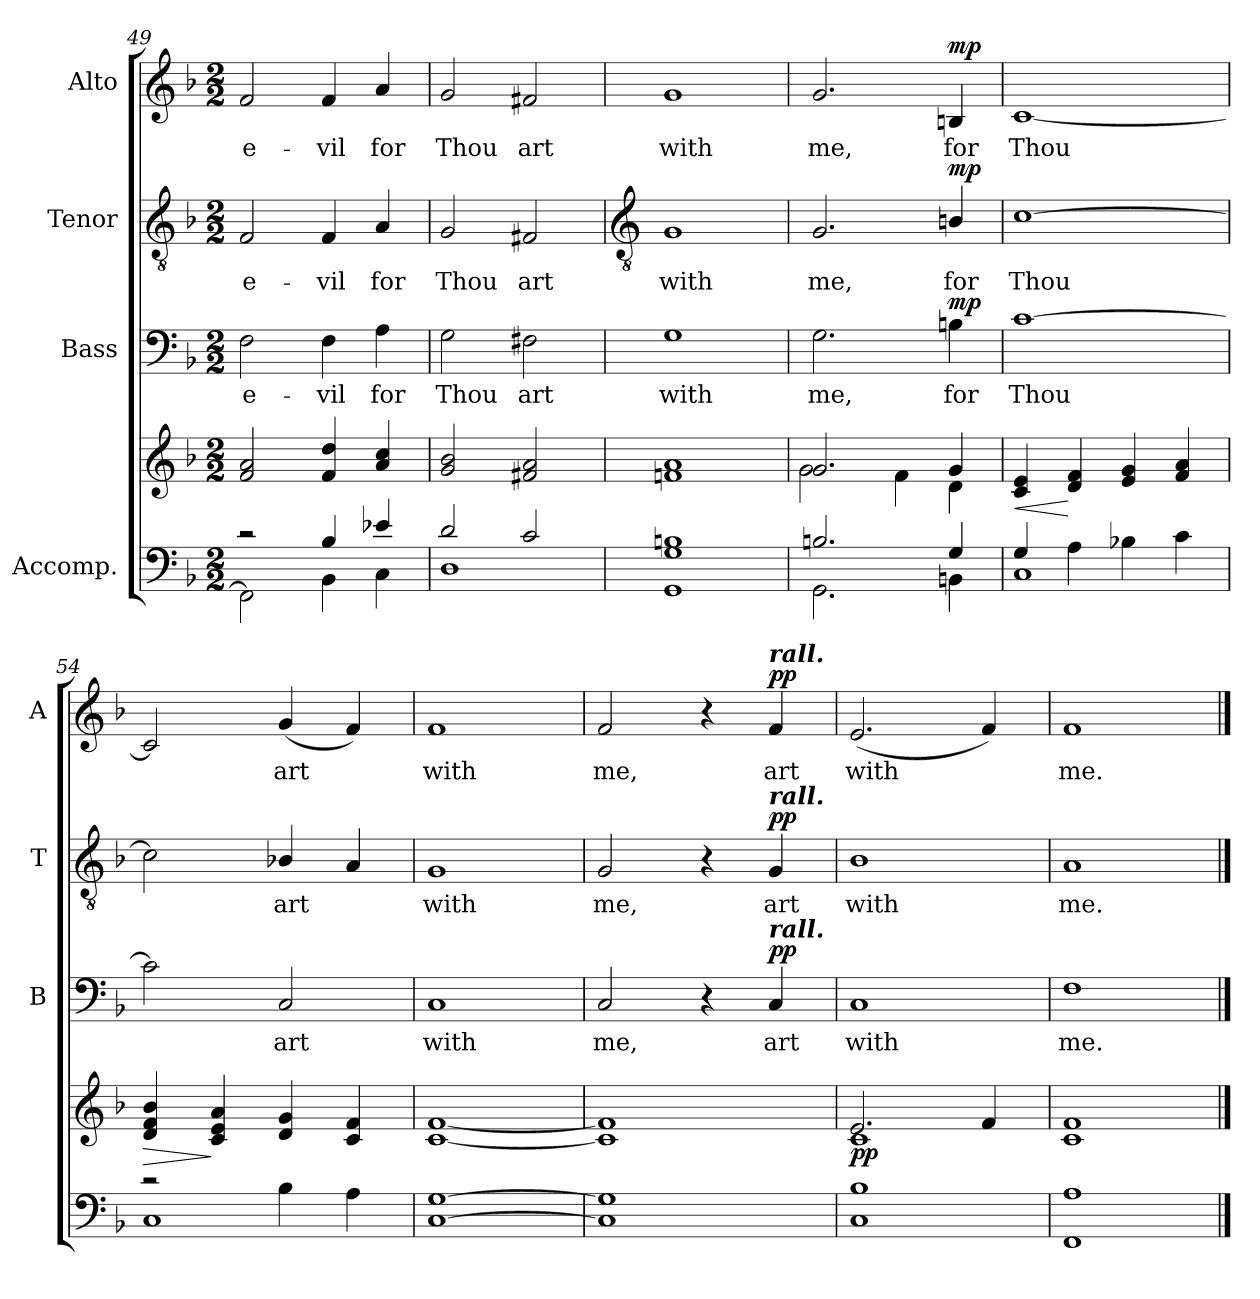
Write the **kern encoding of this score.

**kern	**kern	**dynam	**kern	**text	**dynam	**kern	**text	**dynam	**kern	**text	**dynam
*part4	*part4	*part4	*part3	*part3	*part3	*part2	*part2	*part2	*part1	*part1	*part1
*staff5	*staff4	*staff4/5	*staff3	*staff3	*staff3	*staff2	*staff2	*staff2	*staff1	*staff1	*staff1
*I"Accomp.	*	*	*I"Bass	*	*	*I"Tenor	*	*	*I"Alto	*	*
*	*	*	*I'B	*	*	*I'T	*	*	*I'A	*	*
*clefF4	*clefG2	*	*clefF4	*	*	*clefGv2	*	*	*clefG2	*	*
*k[b-]	*k[b-]	*	*k[b-]	*	*	*k[b-]	*	*	*k[b-]	*	*
*F:	*F:	*	*F:	*	*	*F:	*	*	*F:	*	*
*M2/2	*M2/2	*	*M2/2	*	*	*M2/2	*	*	*M2/2	*	*
=49	=49	=49	=49	=49	=49	=49	=49	=49	=49	=49	=49
*^	*^	*	*	*	*	*	*	*	*	*	*
!	!	!	!	!	!	!LO:LY:b	!	!	!LO:LY:b	!	!	!LO:LY:b	!
2r	2FF\]	2f 2a	1ryy	.	2F	e-	.	2F	e-	.	2f	e-	.
!	!	!	!	!	!	!LO:LY:b	!	!	!LO:LY:b	!	!	!LO:LY:b	!
4B-/	4BB-\	4f 4dd	.	.	4F	-vil	.	4F	-vil	.	4f	-vil	.
!	!	!	!	!	!	!LO:LY:b	!	!	!LO:LY:b	!	!	!LO:LY:b	!
4e-X/	4C\	4a 4cc	.	.	4A	for	.	4A	for	.	4a	for	.
=50	=50	=50	=50	=50	=50	=50	=50	=50	=50	=50	=50	=50	=50
!	!	!	!	!	!	!LO:LY:b	!	!	!LO:LY:b	!	!	!LO:LY:b	!
2d/	1D\	2g 2b-	1ryy	.	2G	Thou	.	2G	Thou	.	2g	Thou	.
!	!	!	!	!	!	!LO:LY:b	!	!	!LO:LY:b	!	!	!LO:LY:b	!
2c/	.	2f#X 2a	.	.	2F#X	art	.	2F#X	art	.	2f#X	art	.
!!LO:LB:g=z
=51	=51	=51	=51	=51	=51	=51	=51	=51	=51	=51	=51	=51	=51
*	*	*	*	*	*	*	*	*clefGv2	*	*	*	*	*
!	!	!	!	!	!	!LO:LY:b	!	!	!LO:LY:b	!	!	!LO:LY:b	!
1G/ 1Bn/	1GG\	1a	1fn\	.	1G	with	.	1G	with	.	1g	with	.
=52	=52	=52	=52	=52	=52	=52	=52	=52	=52	=52	=52	=52	=52
!	!	!	!	!	!	!LO:LY:b	!	!	!LO:LY:b	!	!	!LO:LY:b	!
2.Bn/	2.GG\	2.g	2g\	.	2.G	me,	.	2.G	me,	.	2.g	me,	.
.	.	.	4f\	.	.	.	.	.	.	.	.	.	.
!	!	!	!	!	!	!LO:LY:b	!LO:DY:b	!	!LO:LY:b	!LO:DY:b	!	!LO:LY:b	!LO:DY:b
4G/	4BBn\	4g	4d\	.	4Bn	for	mp	4Bn/	for	mp	4Bn	for	mp
=53	=53	=53	=53	=53	=53	=53	=53	=53	=53	=53	=53	=53	=53
!	!	!	!	!LO:HP:b	!	!LO:LY:b	!	!	!LO:LY:b	!	!	!LO:LY:b	!
4G/	1C\	4c 4e	1ryy	<	[1c	Thou	.	[1c	Thou	.	[1c	Thou	.
4A\	.	4d 4f	.	[	.	.	.	.	.	.	.	.	.
4B-X\	.	4e 4g	.	.	.	.	.	.	.	.	.	.	.
4c\	.	4f 4a	.	.	.	.	.	.	.	.	.	.	.
=54	=54	=54	=54	=54	=54	=54	=54	=54	=54	=54	=54	=54	=54
!	!	!	!	!LO:HP:b	!	!	!	!	!	!	!	!	!
2r	1C\	4d 4f 4b-	1ryy	>	2c]	.	.	2c]	.	.	2c]	.	.
.	.	4c 4e 4a	.	]	.	.	.	.	.	.	.	.	.
!	!	!	!	!	!	!LO:LY:b	!	!	!LO:LY:b	!	!	!LO:LY:b	!
4B-\	.	4d 4g	.	.	2C	art	.	4B-X/	art	.	(<4g	art	.
4A\	.	4c 4f	.	.	.	.	.	4A	.	.	4f)	.	.
=55	=55	=55	=55	=55	=55	=55	=55	=55	=55	=55	=55	=55	=55
!	!	!	!	!	!	!LO:LY:b	!	!	!LO:LY:b	!	!	!LO:LY:b	!
[1C/ [1G/	1ryy	1ryy	[1c\ [1f\	.	1C	with	.	1G	with	.	1f	with	.
=56	=56	=56	=56	=56	=56	=56	=56	=56	=56	=56	=56	=56	=56
!	!	!	!	!	!	!LO:LY:b	!	!	!LO:LY:b	!	!	!LO:LY:b	!
1C/] 1G/]	1ryy	1ryy	1c\] 1f\]	.	2C	me,	.	2G	me,	.	2f	me,	.
.	.	.	.	.	4r	.	.	4r	.	.	4r	.	.
!	!	!	!	!	!	!	!	!	!	!	!LO:TX:a:Bi:t=rall.	!	!
!	!	!	!	!	!	!	!	!LO:TX:a:Bi:t=rall.	!	!	!	!	!
!	!	!	!	!	!LO:TX:a:Bi:t=rall.	!	!	!	!	!	!	!	!
!	!	!	!	!	!	!LO:LY:b	!LO:DY:b	!	!LO:LY:b	!LO:DY:b	!	!LO:LY:b	!LO:DY:b
.	.	.	.	.	4C	art	pp	4G	art	pp	4f	art	pp
=57	=57	=57	=57	=57	=57	=57	=57	=57	=57	=57	=57	=57	=57
!	!	!	!	!LO:DY:b	!	!LO:LY:b	!	!	!LO:LY:b	!	!	!LO:LY:b	!
1C/ 1B-/	1ryy	2.e	1c\	pp	1C	with	.	1B-	with	.	(<2.e	with	.
.	.	4f	.	.	.	.	.	.	.	.	4f)	.	.
=58	=58	=58	=58	=58	=58	=58	=58	=58	=58	=58	=58	=58	=58
!	!	!	!	!	!	!LO:LY:b	!	!	!LO:LY:b	!	!	!LO:LY:b	!
1FF/ 1A/	1ryy	1f	1c\	.	1F	me.	.	1A	me.	.	1f	me.	.
*v	*v	*	*	*	*	*	*	*	*	*	*	*	*
*	*v	*v	*	*	*	*	*	*	*	*	*	*
==	==	==	==	==	==	==	==	==	==	==	==
*-	*-	*-	*-	*-	*-	*-	*-	*-	*-	*-	*-
